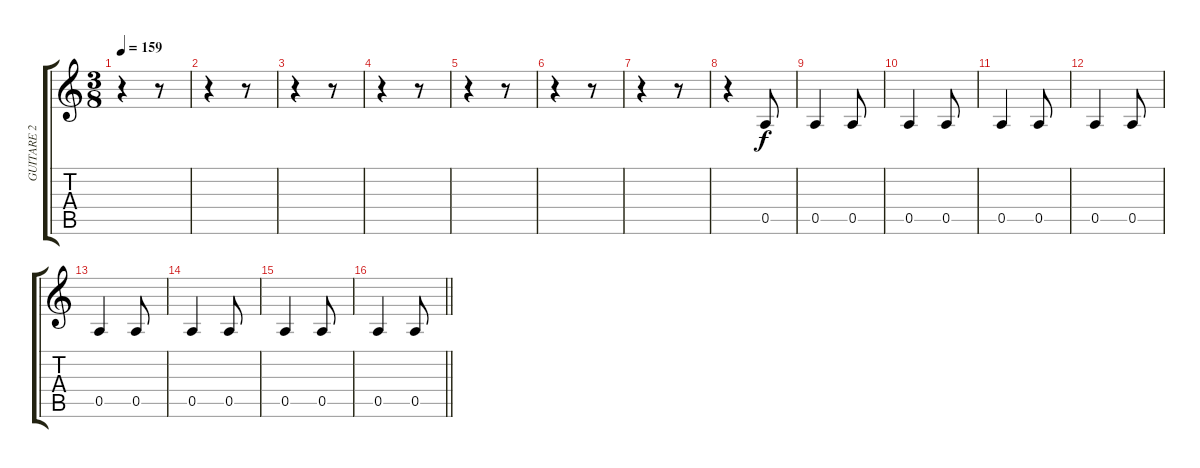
\track ("GUITARE 2" "GUITARE 2") {instrument electricguitarmuted}
\staff {score tabs}
\tuning (E4 B3 G3 D3 A2 E2) {hide}
\ts (3 8)
\tempo 159
\clef g2
\ks c
r.4{dy f instrument electricguitarmuted} r.8 |
r.4 r.8 |
r.4 r.8 |
r.4 r.8 |
r.4 r.8 |
r.4 r.8 |
r.4 r.8 |
r.4 0.5.8 |
0.5.4 0.5.8 |
0.5.4 0.5.8 |
0.5.4 0.5.8 |
0.5.4 0.5.8 |
0.5.4 0.5.8 |
0.5.4 0.5.8 |
0.5.4 0.5.8 |
\barLineRight lightlight
0.5.4 0.5.8
